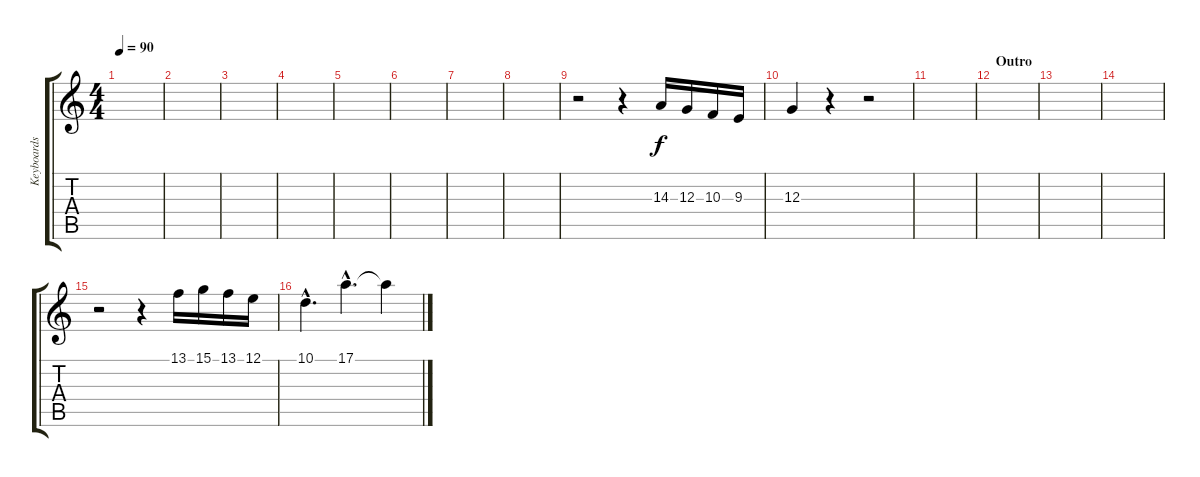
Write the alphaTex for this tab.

\track ("Keyboards (2)" "Keyboards ") {instrument brightacousticpiano}
\staff {score tabs}
\tuning (E4 B3 G3 D3 A2 D2) {hide}
\ts (4 4)
\tempo 90
\clef g2
\ks c
|
|
|
|
|
|
|
|
r.2 r.4 14.3.16 12.3.16 10.3.16 9.3.16 |
12.3.4 r.4 r.2 |
|
\section ("" "Outro")
|
|
|
r.2 r.4 13.1.16 15.1.16 13.1.16 12.1.16 |
10.1{hac}.4{d} 17.1{hac}.4{d} 17.1{t}.4
